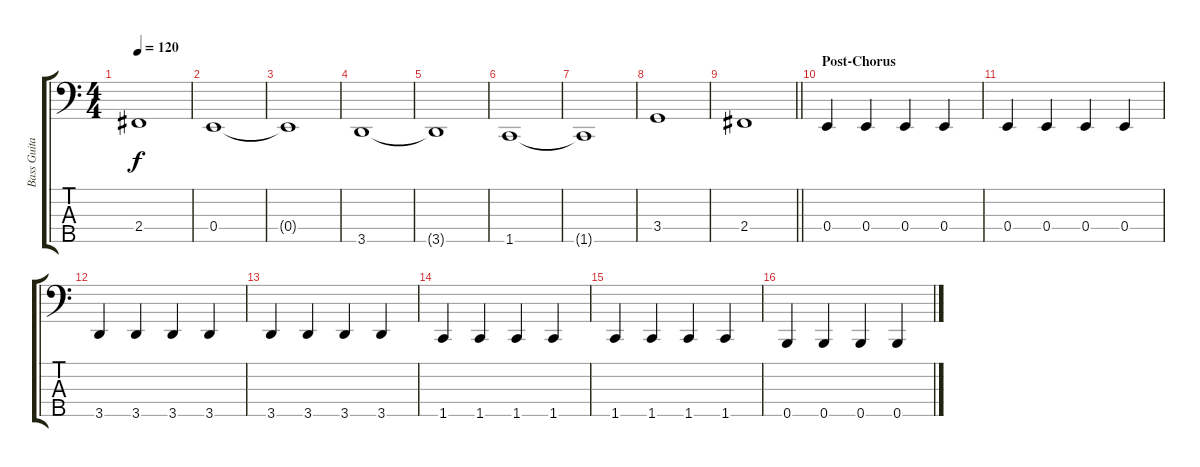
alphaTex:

\track ("Bass Guitar" "Bass Guita") {instrument electricbasspick}
\staff {score tabs}
\tuning (G2 D2 A1 E1 B0) {hide}
\ts (4 4)
\tempo 120
\clef f4
\ks c
2.4.1{dy f} |
0.4.1 |
0.4{t}.1 |
3.5.1 |
3.5{t}.1 |
1.5.1 |
1.5{t}.1 |
3.4.1 |
\barLineRight lightlight
2.4.1 |
\section ("" "Post-Chorus")
0.4.4 0.4.4 0.4.4 0.4.4 |
0.4.4 0.4.4 0.4.4 0.4.4 |
3.5.4 3.5.4 3.5.4 3.5.4 |
3.5.4 3.5.4 3.5.4 3.5.4 |
1.5.4 1.5.4 1.5.4 1.5.4 |
1.5.4 1.5.4 1.5.4 1.5.4 |
0.5.4 0.5.4 0.5.4 0.5.4
